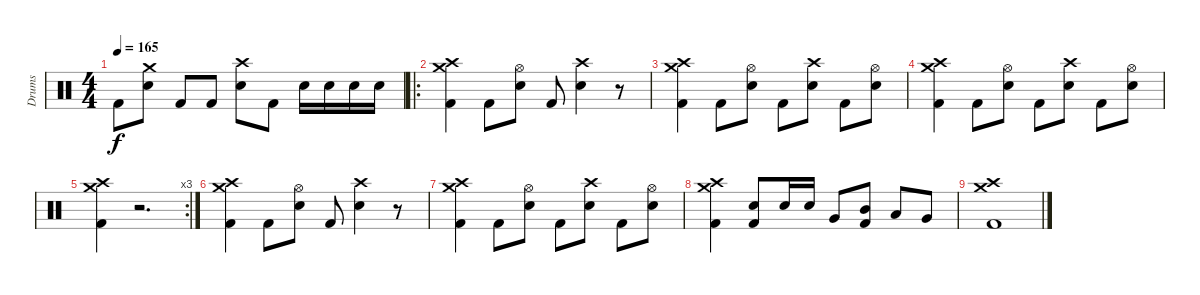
\track ("Drums" "Drums") {instrument percussion}
\staff {score}
\articulation defaults
\ts (4 4)
\tempo 165
\clef neutral
\ks c "Kick (hit) 2".8{dy f}
("Crash medium (hit)" "Snare (hit) 2").8 "Kick (hit) 2".8 "Kick (hit) 2".8 ("Crash high (hit)" "Snare (hit) 2").8 "Kick (hit) 2".8 "Snare (hit) 2".16 "Snare (hit) 2".16 "Snare (hit) 2".16 "Snare (hit) 2".16 |
\ro
("Crash medium (hit)" "Crash high (hit)" "Kick (hit) 2").4 "Kick (hit) 2".8 ("Hi-Hat (open)" "Snare (hit) 2").8 "Kick (hit) 2".8 ("Crash high (hit)" "Snare (hit) 2").4 r.8 |
("Crash medium (hit)" "Crash high (hit)" "Kick (hit) 2").4 "Kick (hit) 2".8 ("Hi-Hat (open)" "Snare (hit) 2").8 "Kick (hit) 2".8 ("Crash high (hit)" "Snare (hit) 2").8 "Kick (hit) 2".8 ("Hi-Hat (open)" "Snare (hit) 2").8 |
("Crash medium (hit)" "Crash high (hit)" "Kick (hit) 2").4 "Kick (hit) 2".8 ("Hi-Hat (open)" "Snare (hit) 2").8 "Kick (hit) 2".8 ("Crash high (hit)" "Snare (hit) 2").8 "Kick (hit) 2".8 ("Hi-Hat (open)" "Snare (hit) 2").8 |
\rc 3
("Crash medium (hit)" "Crash high (hit)" "Kick (hit) 2").4 r.2{d} |
("Crash medium (hit)" "Crash high (hit)" "Kick (hit) 2").4 "Kick (hit) 2".8 ("Hi-Hat (open)" "Snare (hit) 2").8 "Kick (hit) 2".8 ("Crash high (hit)" "Snare (hit) 2").4 r.8 |
("Crash medium (hit)" "Crash high (hit)" "Kick (hit) 2").4 "Kick (hit) 2".8 ("Hi-Hat (open)" "Snare (hit) 2").8 "Kick (hit) 2".8 ("Crash high (hit)" "Snare (hit) 2").8 "Kick (hit) 2".8 ("Hi-Hat (open)" "Snare (hit) 2").8 |
("Crash medium (hit)" "Crash high (hit)" "Kick (hit) 2").4 ("Snare (hit) 2" "Kick (hit) 2").8 "Snare (hit) 2".16 "Snare (hit) 2".16 "Very Low Tom (hit)".8 ("Mid Tom (hit)" "Kick (hit) 2").8 "Low Tom (hit)".8 "Very Low Tom (hit)".8 |
("Crash medium (hit)" "Crash high (hit)" "Kick (hit) 2").1
